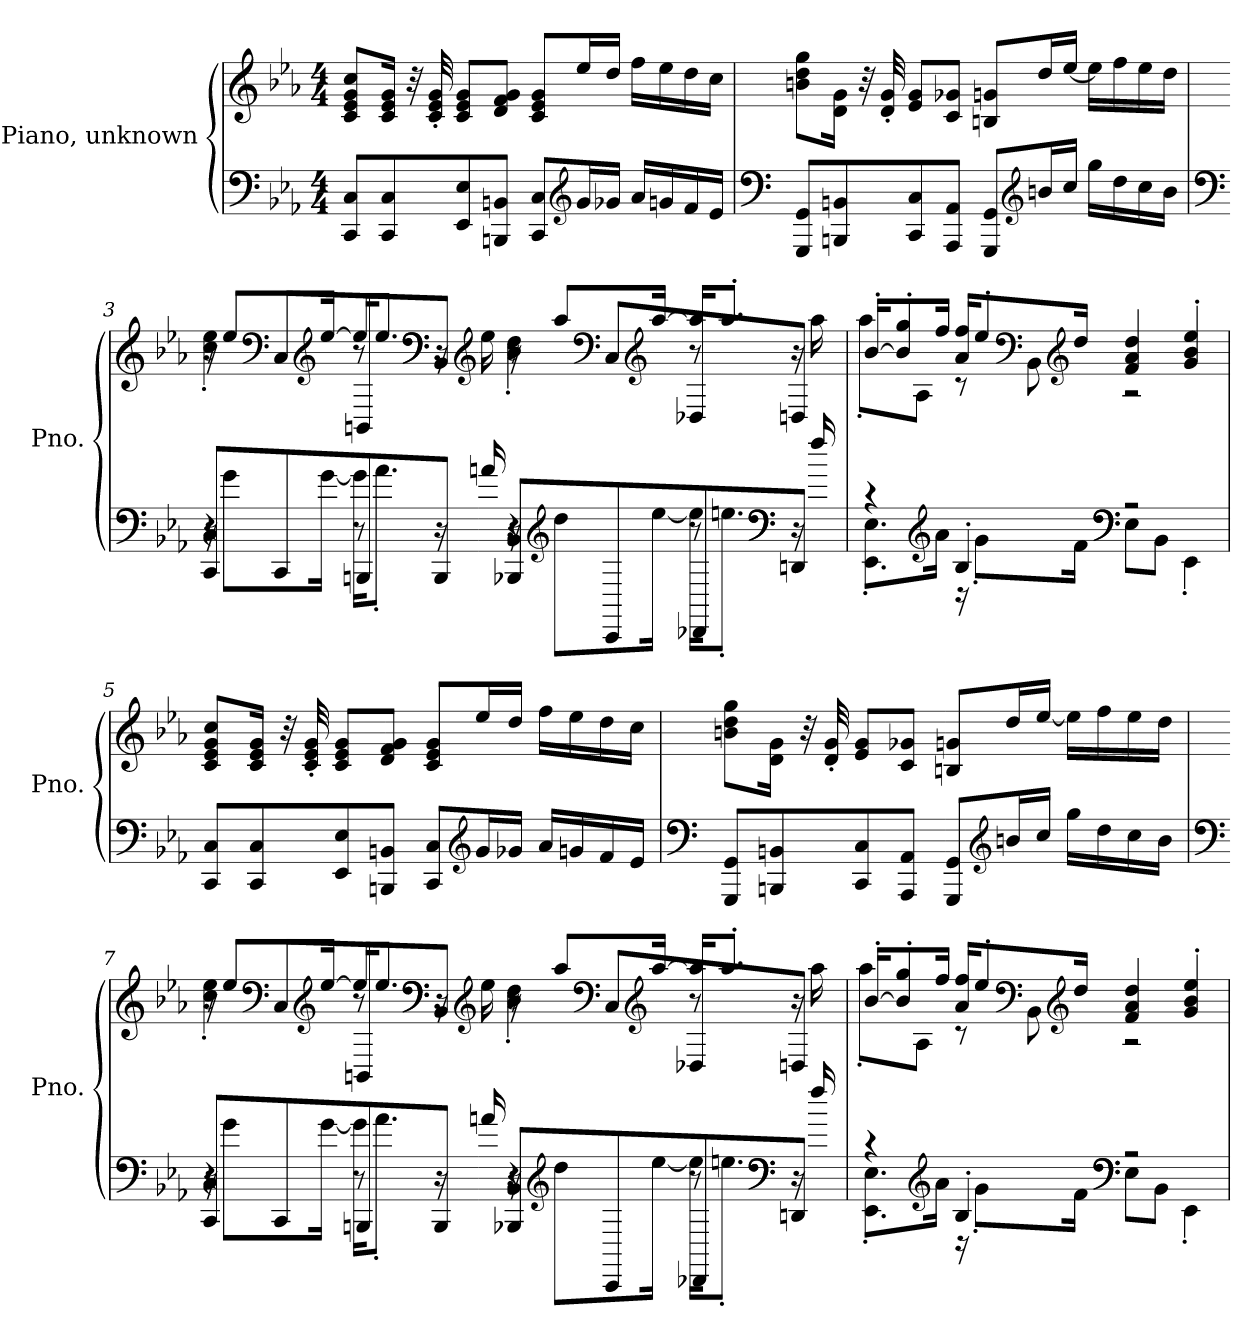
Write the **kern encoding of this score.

**kern	**kern
*part1	*part1
*staff2	*staff1
*I"Piano, unknown	*
*I'Pno.	*
*clefF4	*clefG2
*k[b-e-a-]	*k[b-e-a-]
*M4/4	*M4/4
*MM120	*MM120
=1	=1
8CC/ 8C/L	8c/ 8e-/ 8g/ 8cc/L
8CC/ 8C/	16c/ 16e-/ 16g/Jk
.	32r
.	32c/' 32e-/' 32g/'
8EE-/ 8E-/	8c/ 8e-/ 8g/L
8BBBn/ 8BBn/J	8d/ 8f/ 8g/J
8CC/ 8C/L	8c/ 8e-/ 8g/L
*clefG2	*
16g/L	16ee-/L
16g-X/JJ	16dd/JJ
16a-/LL	16ff\LL
16gn/	16ee-\
16f/	16dd\
16e-/JJ	16cc\JJ
=2	=2
*clefF4	*
8GGG/ 8GG/L	8bn\ 8dd\ 8gg\L
8BBBn/ 8BBn/	16d\ 16g\Jk
.	32r
.	32d/' 32g/'
8CC/ 8C/	8e-/ 8g/L
8AAA-/ 8AA-/J	8c/ 8g-X/J
8GGG/ 8GG/L	8Bn/ 8gn/L
*clefG2	*
16bn/L	16dd/L
16cc/JJ	[16ee-/JJ
16gg\LL	16ee-\LL]
16dd\	16ff\
16cc\	16ee-\
16b\JJ	16dd\JJ
!!LO:LB:g=z
=3	=3
*clefF4	*
*^	*^
*	*^	*	*^
4r	16r	8CC/ 8C/L	16r	4cc\' 4ee-\'	8r
.	8g\L	.	8ee-/L	.	.
*	*	*	*clefF4	*	*
.	.	8CC/	.	.	8C/L
*	*	*	*clefG2	*	*
.	[16g\Jk	.	[16ee-/Jk	.	.
8r	16g\KL]	8BBBn/	16ee-/KL]	8r	8BBn/
.	8.a-'\J	.	8.ee-'/J	.	.
*	*	*	*clefF4	*	*
16r	.	8BBB/J	.	16r	8BB/J
*	*	*	*clefG2	*	*
16an/	.	.	.	16ee-\	.
4r	16r	8BBB-X/ 8BB-/L	16r	4b-\' 4dd\'	8r
*clefG2	*	*	*	*	*
.	8dd\L	.	8aa-/L	.	.
*	*	*	*clefF4	*	*
.	.	8CC/	.	.	8C/L
*	*	*	*clefG2	*	*
.	[16ee-\Jk	.	[16aa-/Jk	.	.
8r	16ee-\KL]	8DD-X/	16aa-/KL]	8r	8D-X/
.	8.een'\J	.	8.aa-'/J	.	.
*clefF4	*	*	*	*	*
16r	.	8DDn/J	.	16r	8Dn/J
16ff/	.	.	.	16aa-\	.
*	*v	*v	*	*	*
*	*	*	*v	*v
!!LO:LB:g=z
=4	=4	=4	=4
4r	8.EE-\' 8.E-\'L	[16b-'/KL	8aa-'\L
.	.	8b-/]' 8gg/'	.
.	.	.	8A-\J
*clefG2	*	*	*
.	16a-\Jk	16ff/Jk	.
4B-'/	16r	16a-/ 16ff/KL	8r
.	8g'\L	8ee-'/	.
*	*	*clefF4	*
.	.	.	8BB-\
*	*	*clefG2	*
.	16f\Jk	16dd/Jk	.
*clefF4	*	*	*
2r	8E-\L	4f/ 4a-/ 4dd/	2r
.	8BB-\J	.	.
.	4EE-'\	4g/' 4b-/' 4ee-/'	.
*v	*v	*	*
*	*v	*v
=5	=5
8CC/ 8C/L	8c/ 8e-/ 8g/ 8cc/L
8CC/ 8C/	16c/ 16e-/ 16g/Jk
.	32r
.	32c/' 32e-/' 32g/'
8EE-/ 8E-/	8c/ 8e-/ 8g/L
8BBBn/ 8BBn/J	8d/ 8f/ 8g/J
8CC/ 8C/L	8c/ 8e-/ 8g/L
*clefG2	*
16g/L	16ee-/L
16g-X/JJ	16dd/JJ
16a-/LL	16ff\LL
16gn/	16ee-\
16f/	16dd\
16e-/JJ	16cc\JJ
!!LO:LB:g=z
=6	=6
*clefF4	*
8GGG/ 8GG/L	8bn\ 8dd\ 8gg\L
8BBBn/ 8BBn/	16d\ 16g\Jk
.	32r
.	32d/' 32g/'
8CC/ 8C/	8e-/ 8g/L
8AAA-/ 8AA-/J	8c/ 8g-X/J
8GGG/ 8GG/L	8Bn/ 8gn/L
*clefG2	*
16bn/L	16dd/L
16cc/JJ	[16ee-/JJ
16gg\LL	16ee-\LL]
16dd\	16ff\
16cc\	16ee-\
16b\JJ	16dd\JJ
!!LO:LB:g=z
=7	=7
*clefF4	*
*^	*^
*	*^	*	*^
4r	16r	8CC/ 8C/L	16r	4cc\' 4ee-\'	8r
.	8g\L	.	8ee-/L	.	.
*	*	*	*clefF4	*	*
.	.	8CC/	.	.	8C/L
*	*	*	*clefG2	*	*
.	[16g\Jk	.	[16ee-/Jk	.	.
8r	16g\KL]	8BBBn/	16ee-/KL]	8r	8BBn/
.	8.a-'\J	.	8.ee-'/J	.	.
*	*	*	*clefF4	*	*
16r	.	8BBB/J	.	16r	8BB/J
*	*	*	*clefG2	*	*
16an/	.	.	.	16ee-\	.
4r	16r	8BBB-X/ 8BB-/L	16r	4b-\' 4dd\'	8r
*clefG2	*	*	*	*	*
.	8dd\L	.	8aa-/L	.	.
*	*	*	*clefF4	*	*
.	.	8CC/	.	.	8C/L
*	*	*	*clefG2	*	*
.	[16ee-\Jk	.	[16aa-/Jk	.	.
8r	16ee-\KL]	8DD-X/	16aa-/KL]	8r	8D-X/
.	8.een'\J	.	8.aa-'/J	.	.
*clefF4	*	*	*	*	*
16r	.	8DDn/J	.	16r	8Dn/J
16ff/	.	.	.	16aa-\	.
*	*v	*v	*	*	*
*	*	*	*v	*v
!!LO:LB:g=z
=8	=8	=8	=8
4r	8.EE-\' 8.E-\'L	[16b-'/KL	8aa-'\L
.	.	8b-/]' 8gg/'	.
.	.	.	8A-\J
*clefG2	*	*	*
.	16a-\Jk	16ff/Jk	.
4B-'/	16r	16a-/ 16ff/KL	8r
.	8g'\L	8ee-'/	.
*	*	*clefF4	*
.	.	.	8BB-\
*	*	*clefG2	*
.	16f\Jk	16dd/Jk	.
*clefF4	*	*	*
2r	8E-\L	4f/ 4a-/ 4dd/	2r
.	8BB-\J	.	.
.	4EE-'\	4g/' 4b-/' 4ee-/'	.
*v	*v	*	*
*	*v	*v
=	=
*-	*-
